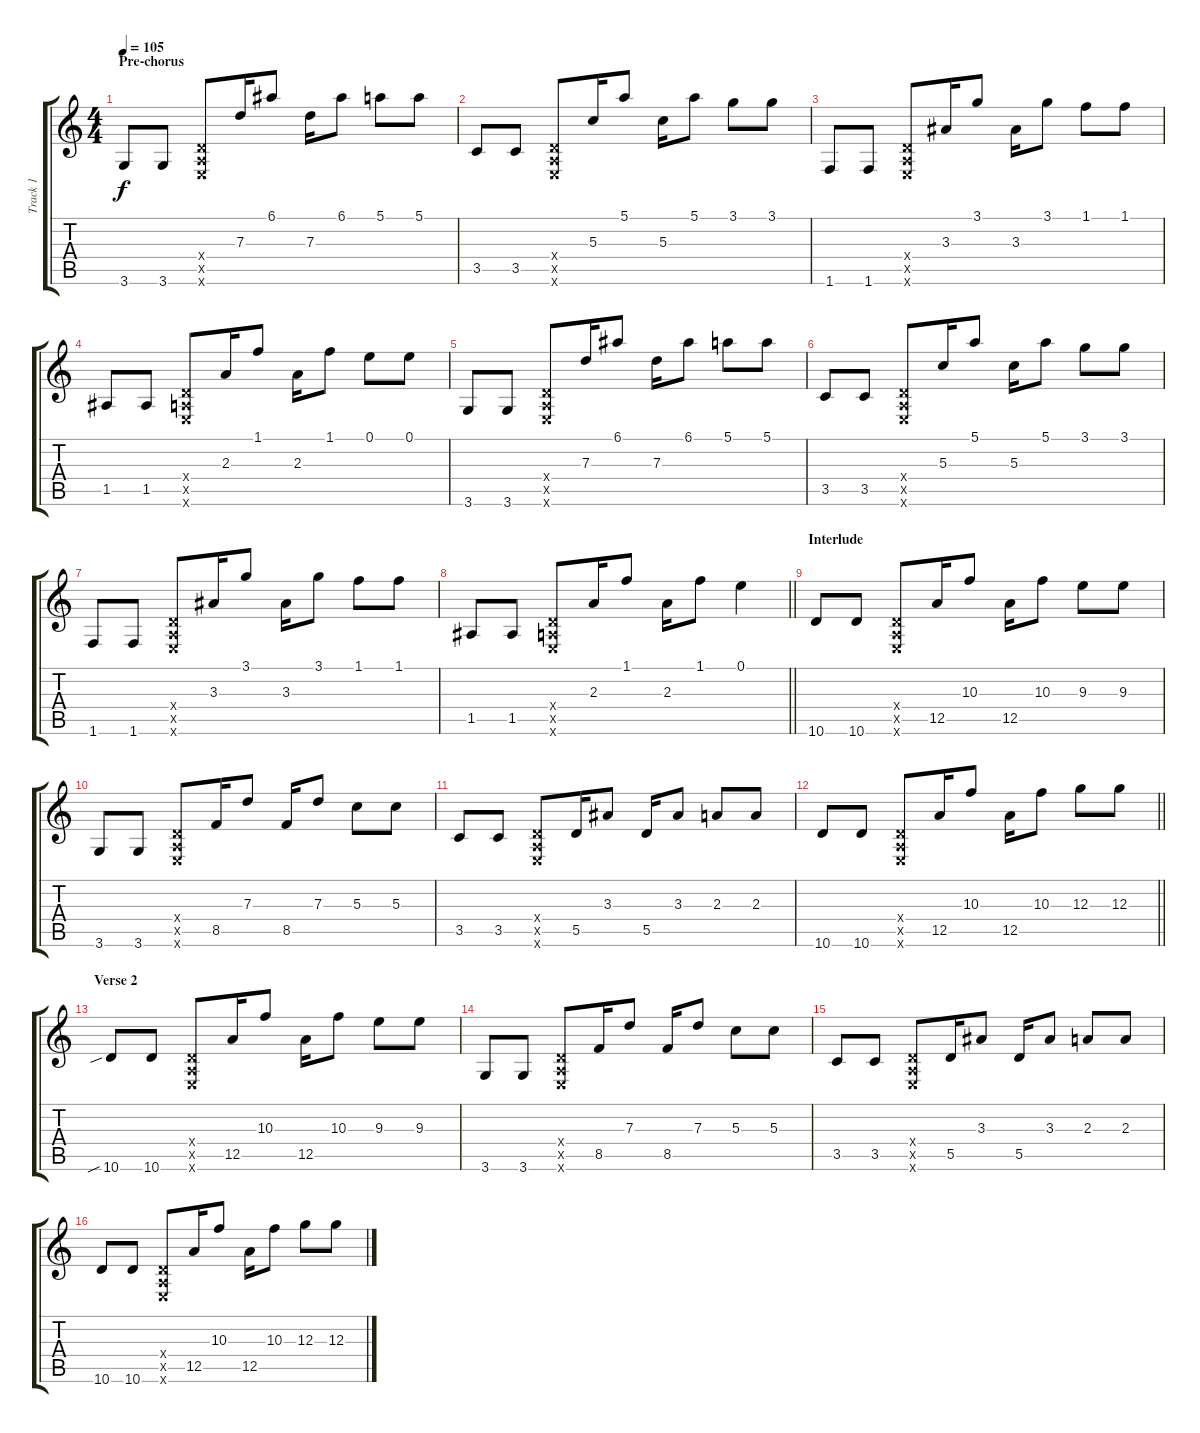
\track ("Track 1" "Track 1") {instrument acousticguitarsteel}
\staff {score tabs}
\tuning (E4 B3 G3 D3 A2 E2) {hide}
\ts (4 4)
\section ("" "Pre-chorus")
\tempo 105
\clef g2
\ks c
3.6.8{dy f} 3.6.8 (0.4{x} 0.5{x} 0.6{x}).8 7.3.16 6.1.8 7.3.16 6.1.8 5.1.8 5.1.8 |
3.5.8 3.5.8 (0.4{x} 0.5{x} 0.6{x}).8 5.3.16 5.1.8 5.3.16 5.1.8 3.1.8 3.1.8 |
1.6.8 1.6.8 (0.4{x} 0.5{x} 0.6{x}).8 3.3.16 3.1.8 3.3.16 3.1.8 1.1.8 1.1.8 |
1.5.8 1.5.8 (0.4{x} 0.5{x} 0.6{x}).8 2.3.16 1.1.8 2.3.16 1.1.8 0.1.8 0.1.8 |
3.6.8 3.6.8 (0.4{x} 0.5{x} 0.6{x}).8 7.3.16 6.1.8 7.3.16 6.1.8 5.1.8 5.1.8 |
3.5.8 3.5.8 (0.4{x} 0.5{x} 0.6{x}).8 5.3.16 5.1.8 5.3.16 5.1.8 3.1.8 3.1.8 |
1.6.8 1.6.8 (0.4{x} 0.5{x} 0.6{x}).8 3.3.16 3.1.8 3.3.16 3.1.8 1.1.8 1.1.8 |
\barLineRight lightlight
1.5.8 1.5.8 (0.4{x} 0.5{x} 0.6{x}).8 2.3.16 1.1.8 2.3.16 1.1.8 0.1.4 |
\section ("" "Interlude")
10.6.8 10.6.8 (0.4{x} 0.5{x} 0.6{x}).8 12.5.16 10.3.8 12.5.16 10.3.8 9.3.8 9.3.8 |
3.6.8 3.6.8 (0.4{x} 0.5{x} 0.6{x}).8 8.5.16 7.3.8 8.5.16 7.3.8 5.3.8 5.3.8 |
3.5.8 3.5.8 (0.4{x} 0.5{x} 0.6{x}).8 5.5.16 3.3.8 5.5.16 3.3.8 2.3.8 2.3.8 |
\barLineRight lightlight
10.6.8 10.6.8 (0.4{x} 0.5{x} 0.6{x}).8 12.5.16 10.3.8 12.5.16 10.3.8 12.3.8 12.3.8 |
\section ("" "Verse 2")
10.6{sib}.8 10.6.8 (0.4{x} 0.5{x} 0.6{x}).8 12.5.16 10.3.8 12.5.16 10.3.8 9.3.8 9.3.8 |
3.6.8 3.6.8 (0.4{x} 0.5{x} 0.6{x}).8 8.5.16 7.3.8 8.5.16 7.3.8 5.3.8 5.3.8 |
3.5.8 3.5.8 (0.4{x} 0.5{x} 0.6{x}).8 5.5.16 3.3.8 5.5.16 3.3.8 2.3.8 2.3.8 |
10.6.8 10.6.8 (0.4{x} 0.5{x} 0.6{x}).8 12.5.16 10.3.8 12.5.16 10.3.8 12.3.8 12.3.8
